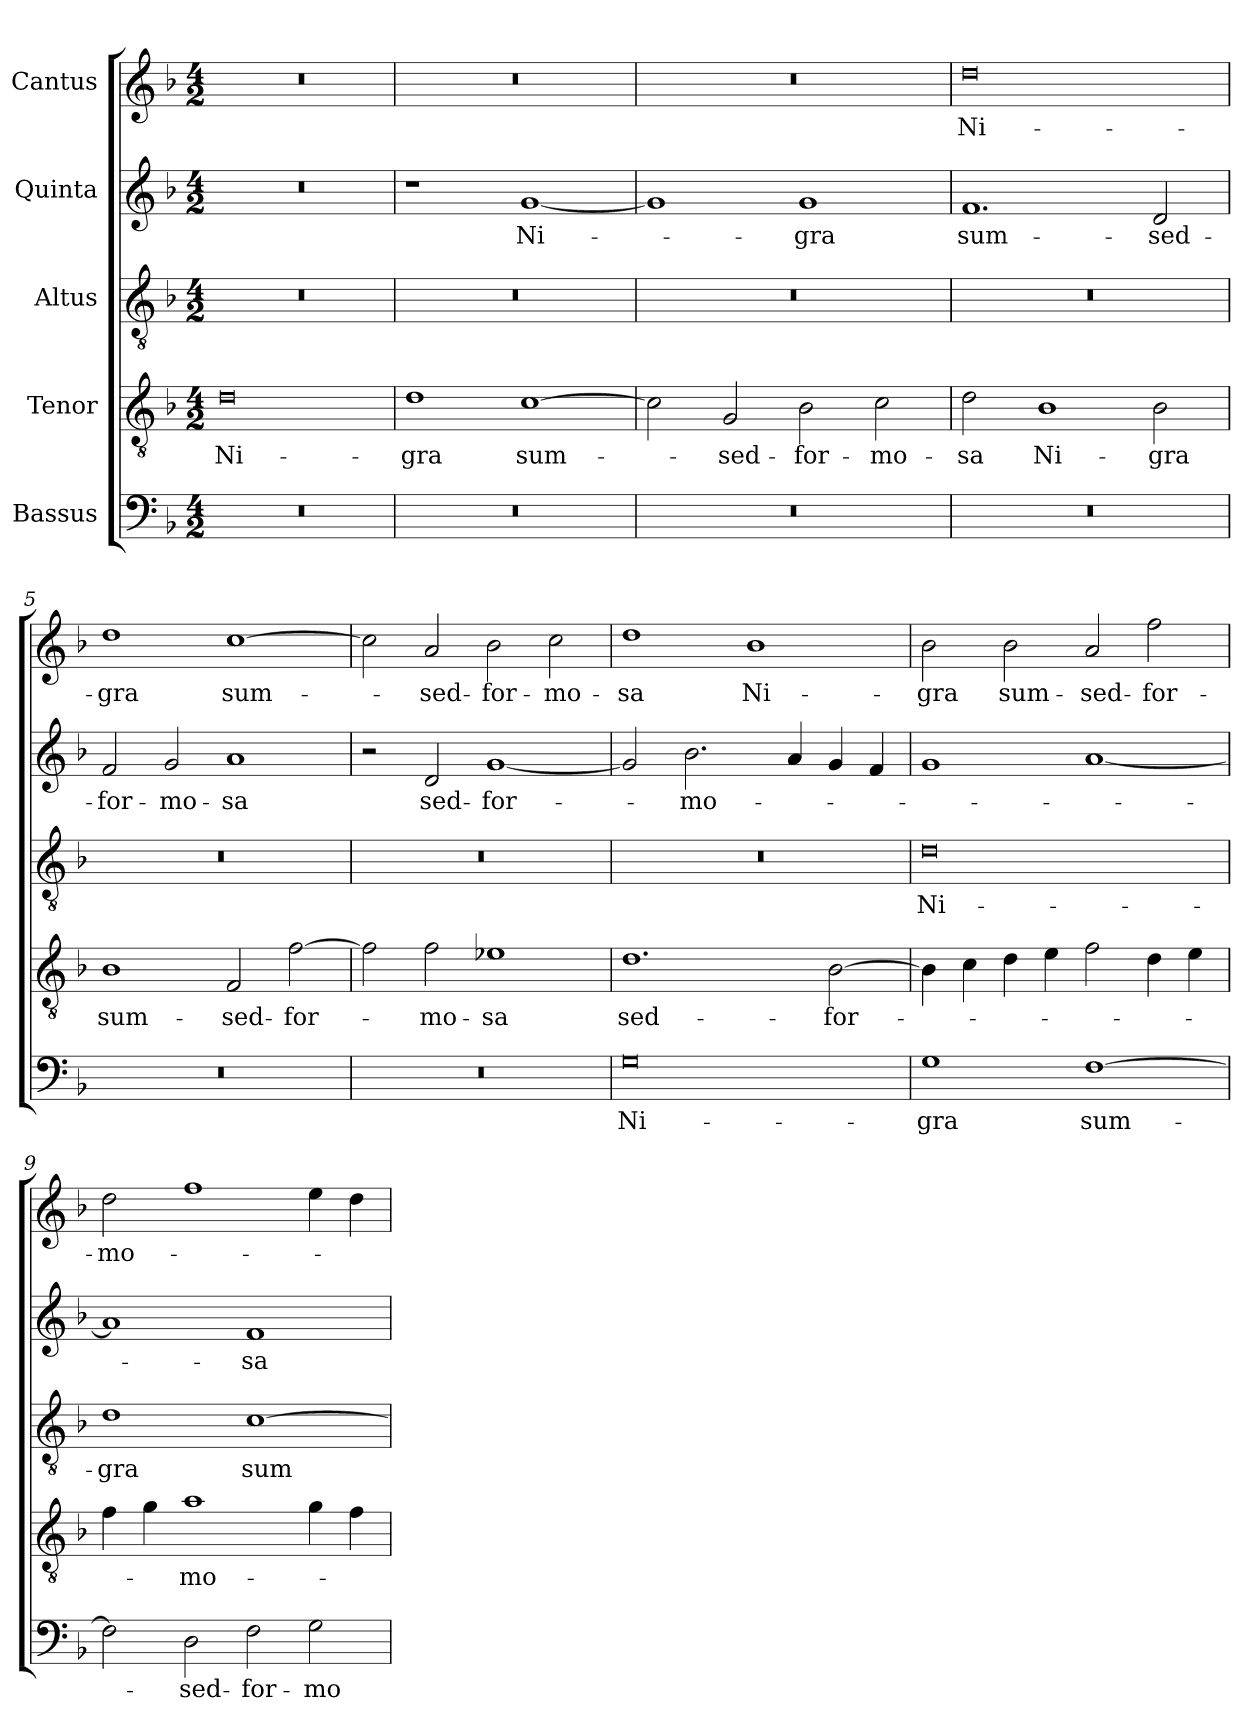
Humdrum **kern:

**kern	**text	**kern	**text	**kern	**text	**kern	**text	**kern	**text
*part5	*part5	*part4	*part4	*part3	*part3	*part2	*part2	*part1	*part1
*staff5	*staff5	*staff4	*staff4	*staff3	*staff3	*staff2	*staff2	*staff1	*staff1
*I"Bassus	*	*I"Tenor	*	*I"Altus	*	*I"Quinta	*	*I"Cantus	*
*clefF4	*	*clefGv2	*	*clefGv2	*	*clefG2	*	*clefG2	*
*k[b-]	*	*k[b-]	*	*k[b-]	*	*k[b-]	*	*k[b-]	*
*M4/2	*	*M4/2	*	*M4/2	*	*M4/2	*	*M4/2	*
=1	=1	=1	=1	=1	=1	=1	=1	=1	=1
0r	.	0d\	Ni-	0r	.	0r	.	0r	.
=2	=2	=2	=2	=2	=2	=2	=2	=2	=2
0r	.	1d\	-gra	0r	.	1r	.	0r	.
.	.	[1c\	sum-	.	.	[1g/	Ni-	.	.
=3	=3	=3	=3	=3	=3	=3	=3	=3	=3
0r	.	2c\]	.	0r	.	1g/]	.	0r	.
.	.	2G/	sed-	.	.	.	.	.	.
.	.	2B-\	for-	.	.	1g/	-gra	.	.
.	.	2c\	-mo-	.	.	.	.	.	.
=4	=4	=4	=4	=4	=4	=4	=4	=4	=4
0r	.	2d\	-sa	0r	.	1.f/	sum-	0dd\	Ni-
.	.	1B-\	Ni-	.	.	.	.	.	.
.	.	2B-\	-gra	.	.	2d/	sed-	.	.
=5	=5	=5	=5	=5	=5	=5	=5	=5	=5
0r	.	1B-\	sum-	0r	.	2f/	for-	1dd\	-gra
.	.	.	.	.	.	2g/	-mo-	.	.
.	.	2F/	sed-	.	.	1a/	-sa	[1cc\	sum-
.	.	[2f\	for-	.	.	.	.	.	.
=6	=6	=6	=6	=6	=6	=6	=6	=6	=6
0r	.	2f\]	.	0r	.	2r	.	2cc\]	.
.	.	2f\	-mo-	.	.	2d/	sed-	2a/	sed-
.	.	1e-X\	-sa	.	.	[1g/	for-	2b-\	for-
.	.	.	.	.	.	.	.	2cc\	-mo-
=7	=7	=7	=7	=7	=7	=7	=7	=7	=7
0G\	Ni-	1.d\	sed-	0r	.	2g/]	.	1dd\	-sa
.	.	.	.	.	.	2.b-\	mo-	.	.
.	.	.	.	.	.	.	.	1b-\	Ni-
.	.	.	.	.	.	4a/	.	.	.
.	.	[2B-\	for-	.	.	4g/	.	.	.
.	.	.	.	.	.	4f/	.	.	.
=8	=8	=8	=8	=8	=8	=8	=8	=8	=8
1G\	-gra	4B-\]	.	0d\	Ni-	1g/	.	2b-\	-gra
.	.	4c\	.	.	.	.	.	.	.
.	.	4d\	.	.	.	.	.	2b-\	sum-
.	.	4e\	.	.	.	.	.	.	.
[1F\	sum-	2f\	.	.	.	[1a/	.	2a/	sed-
.	.	4d\	.	.	.	.	.	2ff\	for-
.	.	4e\	.	.	.	.	.	.	.
=9	=9	=9	=9	=9	=9	=9	=9	=9	=9
2F\]	.	4f\	.	1d\	-gra	1a/]	.	2dd\	-mo-
.	.	4g\	.	.	.	.	.	.	.
2D\	sed-	1a\	-mo-	.	.	.	.	1ff\	.
2F\	for-	.	.	[1c\	sum-	1f/	-sa	.	.
2G\	-mo-	4g\	.	.	.	.	.	4ee\	.
.	.	4f\	.	.	.	.	.	4dd\	.
=	=	=	=	=	=	=	=	=	=
*-	*-	*-	*-	*-	*-	*-	*-	*-	*-
